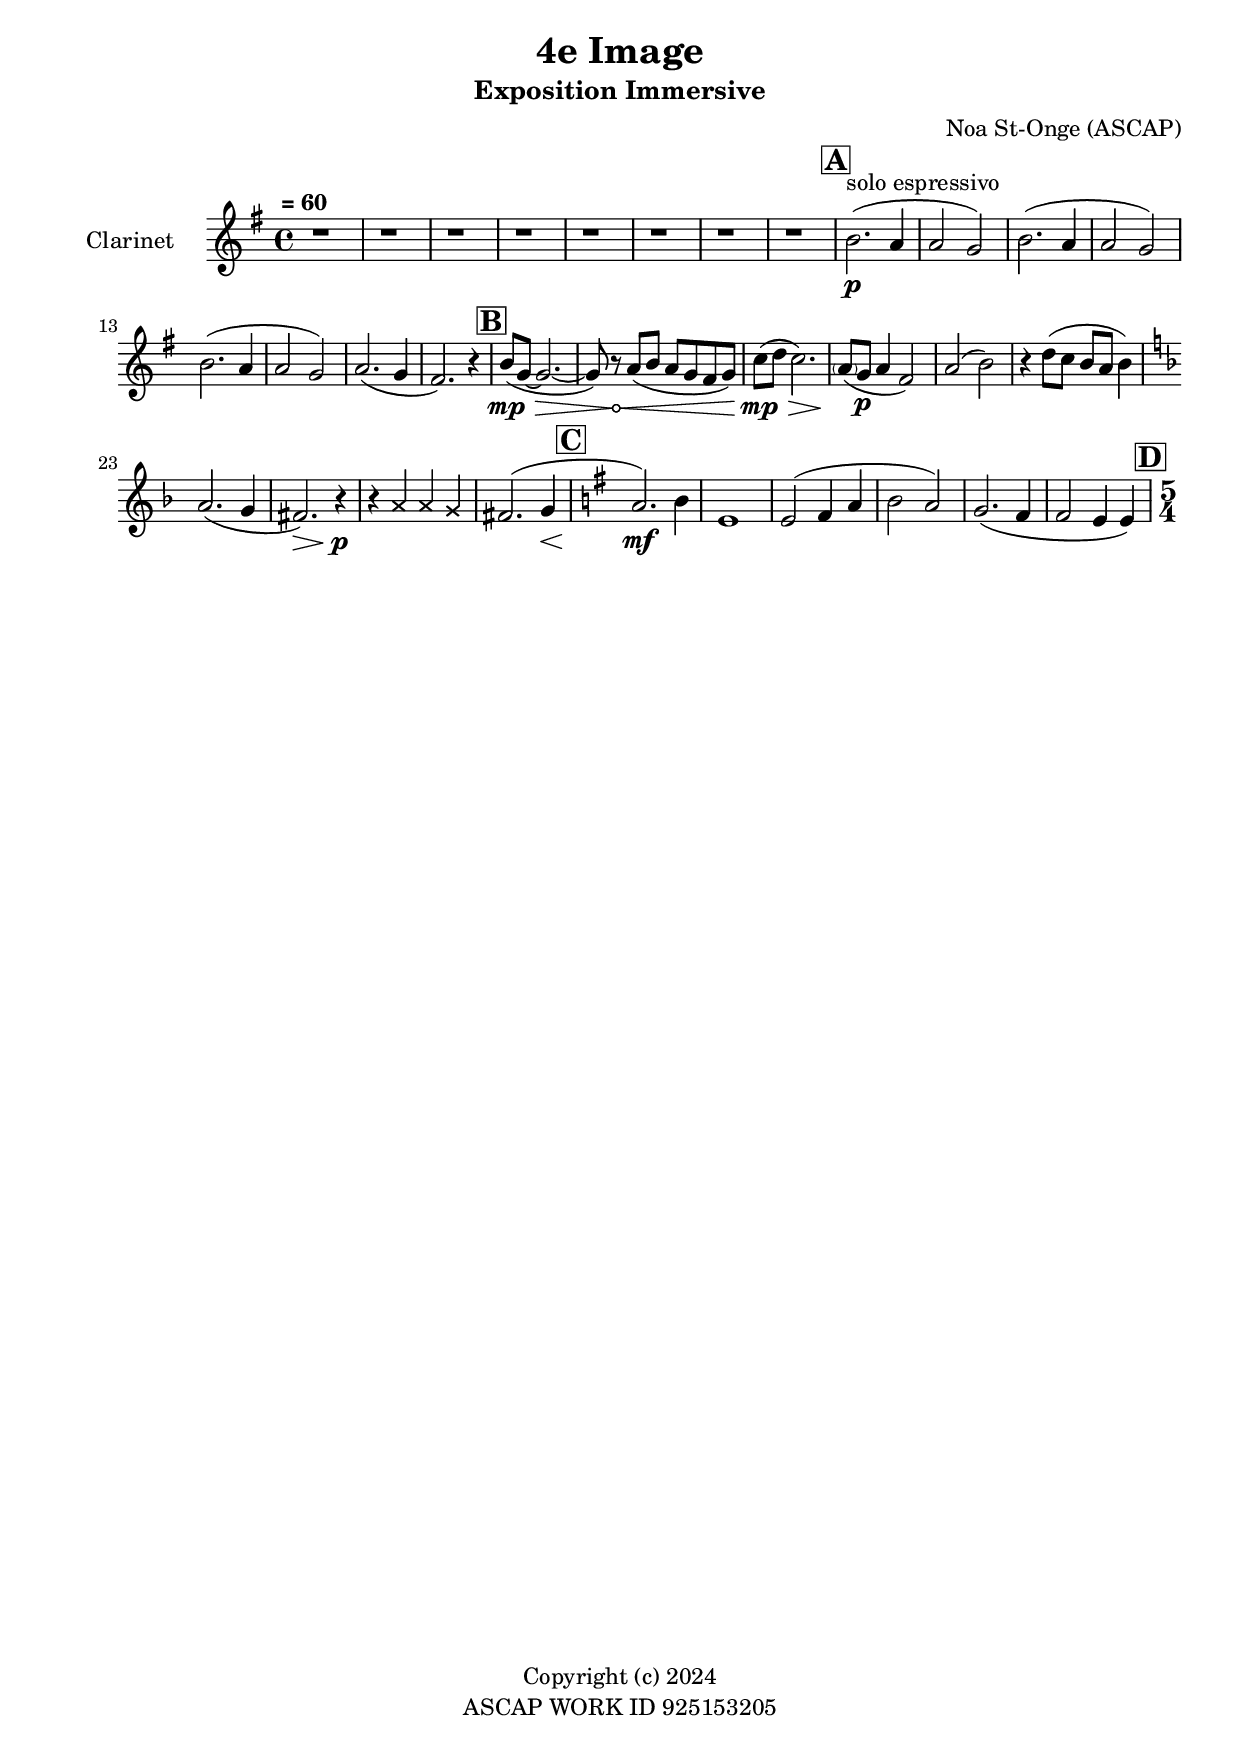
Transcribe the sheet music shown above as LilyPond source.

clarinet = \relative c'' {
  \time 4/4
  \tempo " = 60"
  \key f \major

  \set Score.rehearsalMarkFormatter = #format-mark-box-alphabet

  \repeat unfold 8 {r1}
  \mark \default
  a2.\p^"solo espressivo"( g4 g2 f2)
  a2.( g4 g2 f2)
  a2.( g4 g2 f2)
  g2.( f4 e2.) r4

  \mark \default
  \override Hairpin.circled-tip = ##t
  a8(\mp\> f8 ~ f2. ~ f8) r8\<
  g8( a g f e f)

  \override Hairpin.circled-tip = ##f
  bes(\!\mp\> c bes2.)
  \parenthesize g8(\! f8\p g4 e2)

  g2( a2) r4 c8( bes a g a4)

  \key ees \major

  g2.( f4 e2.\>) r4\p

  \slurUp
  r4 \xNotesOn g4 g4 f4 \xNotesOff e2.( f4\< \mark \default %%%%% C %%%%%
  \key f \major
  g2.)\mf a4 d,1
  \slurNeutral
  d2( e4 g4 a2 g2)
  f2.( e4 e2 d4 d4)

  %%%%% D %%%%%
  \mark \default
  \time 5/4
}

clarinetPart = \new Staff \with {
  instrumentName = "Clarinet"
  shortInstrumentName = "Cl."
  midiInstrument = "clarinet"
} \clarinet

clarinetBookPart = \new Staff \with {
  instrumentName = "Clarinet"
  shortInstrumentName = ""
  midiInstrument = "clarinet"
} \clarinet

\book {
  \bookOutputName "Clarinet"
  \header {
  title = "4e Image"
  subtitle = "Exposition Immersive"
  composer = "Noa St-Onge (ASCAP)"
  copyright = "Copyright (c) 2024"
  % Remove default LilyPond tagline
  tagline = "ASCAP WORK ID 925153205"
}
  \score {
    <<
      \transpose bes, c \clarinetBookPart
    >>
    \layout {
      indent = 25
      short-indent = 10
    }

    \midi {
      \tempo 4=60
    }
  }
}